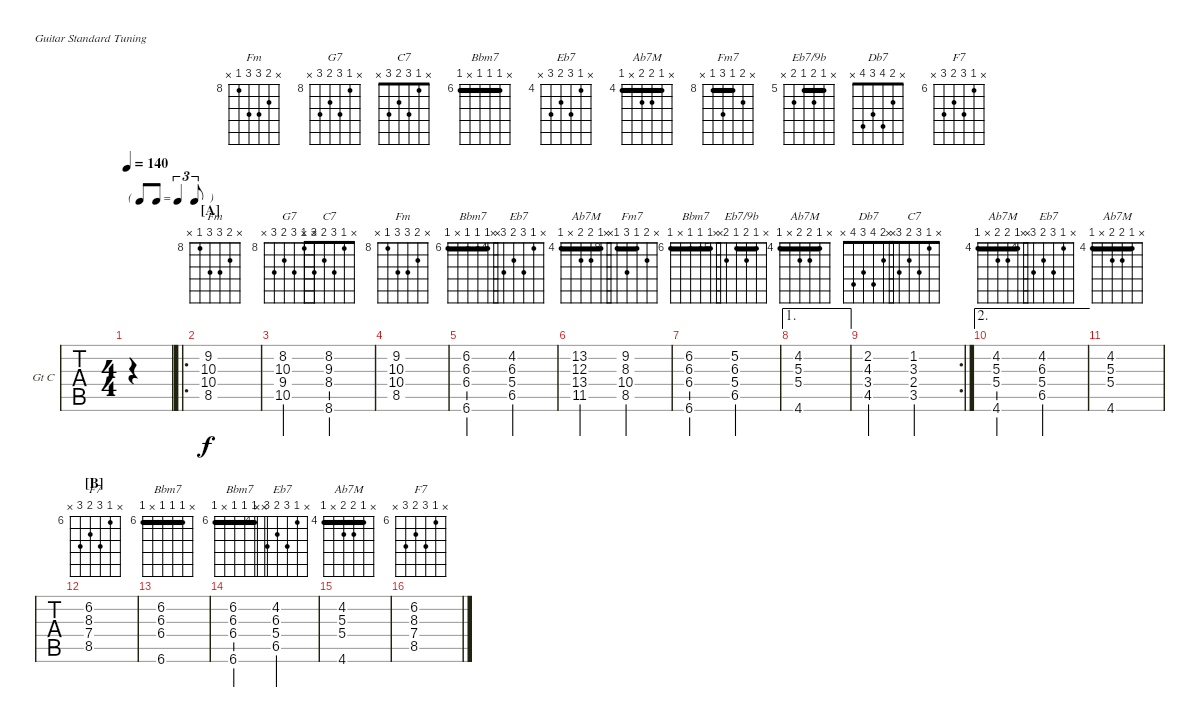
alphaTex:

\defaultSystemsLayout 4
\bracketExtendMode nobrackets
\firstSystemTrackNameOrientation horizontal
\otherSystemsTrackNameOrientation horizontal
\chordDiagramsInScore
\track ("Guitar Chords" "Gt C") {instrument acousticguitarsteel}
\staff {tabs}
\tuning (E4 B3 G3 D3 A2 E2)
\chord ("Fm" x 9 10 10 8 x) {firstfret 8}
\chord ("G7" x 8 10 9 10 x) {firstfret 8}
\chord ("C7" x 8 9 8 x 8) {firstfret 8 barre (8 8)}
\chord ("Bbm7" x 6 6 6 x 6) {firstfret 6 barre (6 6 6)}
\chord ("Eb7" x 4 6 5 6 x) {firstfret 4}
\chord ("Ab7M" x 13 12 13 11 x) {firstfret 11}
\chord ("Fm7" x 9 8 10 8 x) {firstfret 8 barre 8}
\chord ("Eb7/9b" x 5 6 5 6 x) {firstfret 5 barre 5}
\chord ("Ab7M" x 4 5 5 x 4) {firstfret 4 barre 4}
\chord ("Db7" x 2 4 3 4 x)
\chord ("C7" x 1 3 2 3 x)
\chord ("F7" x 6 8 7 8 x) {firstfret 6}
\ts (4 4)
\tf triplet8th
\tempo 140
\clef g2
\scale
0.51773
\ks ab
|
\ro
\section ("A" "")
\scale
0.262411 (8.5 10.4 10.3 9.2).1{ch "Fm"} |
\scale
0.219858 (10.5 9.4 10.3 8.2).2{ch "G7"} (8.6 8.4 9.3 8.2).2{ch "C7"} |
\scale
0.333333 (8.5 10.4 10.3 9.2).1{ch "Fm"} |
\scale
0.333333 (6.6 6.4 6.3 6.2).2{ch "Bbm7"} (6.5 5.4 6.3 4.2).2{ch "Eb7"} |
\scale
0.333333 (11.5 13.4 12.3 13.2).2{ch "Ab7M"} (8.5 10.4 8.3 9.2).2{ch "Fm7"} |
\scale
0.322917 (6.6 6.4 6.3 6.2).2{ch "Bbm7"} (6.5 5.4 6.3 5.2).2{ch "Eb7/9b"} |
\ae 1
\scale
0.322917 (4.6 5.4 5.3 4.2).1{ch "Ab7M"} |
\rc 2
\scale
0.354167 (4.5 3.4 4.3 2.2).2{ch "Db7"} (3.5 2.4 3.3 1.2).2{ch "C7"} |
\ae 2
\scale
0.333333 (4.6 5.4 5.3 4.2).2{ch "Ab7M"} (6.5 5.4 6.3 4.2).2{ch "Eb7"} |
\scale
0.333333 (4.6 5.4 5.3 4.2).1{ch "Ab7M"} |
\section ("B" "")
\scale
0.333333 (8.5 7.4 8.3 6.2).1{ch "F7"} |
\scale
0.333333 (6.6 6.4 6.3 6.2).1{ch "Bbm7"} |
\scale
0.333333 (6.6 6.4 6.3 6.2).2{ch "Bbm7"} (6.5 5.4 6.3 4.2).2{ch "Eb7"} |
\scale
0.333333 (4.6 5.4 5.3 4.2).1{ch "Ab7M"} |
\scale
0.333333 (8.5 7.4 8.3 6.2).1{ch "F7"}
